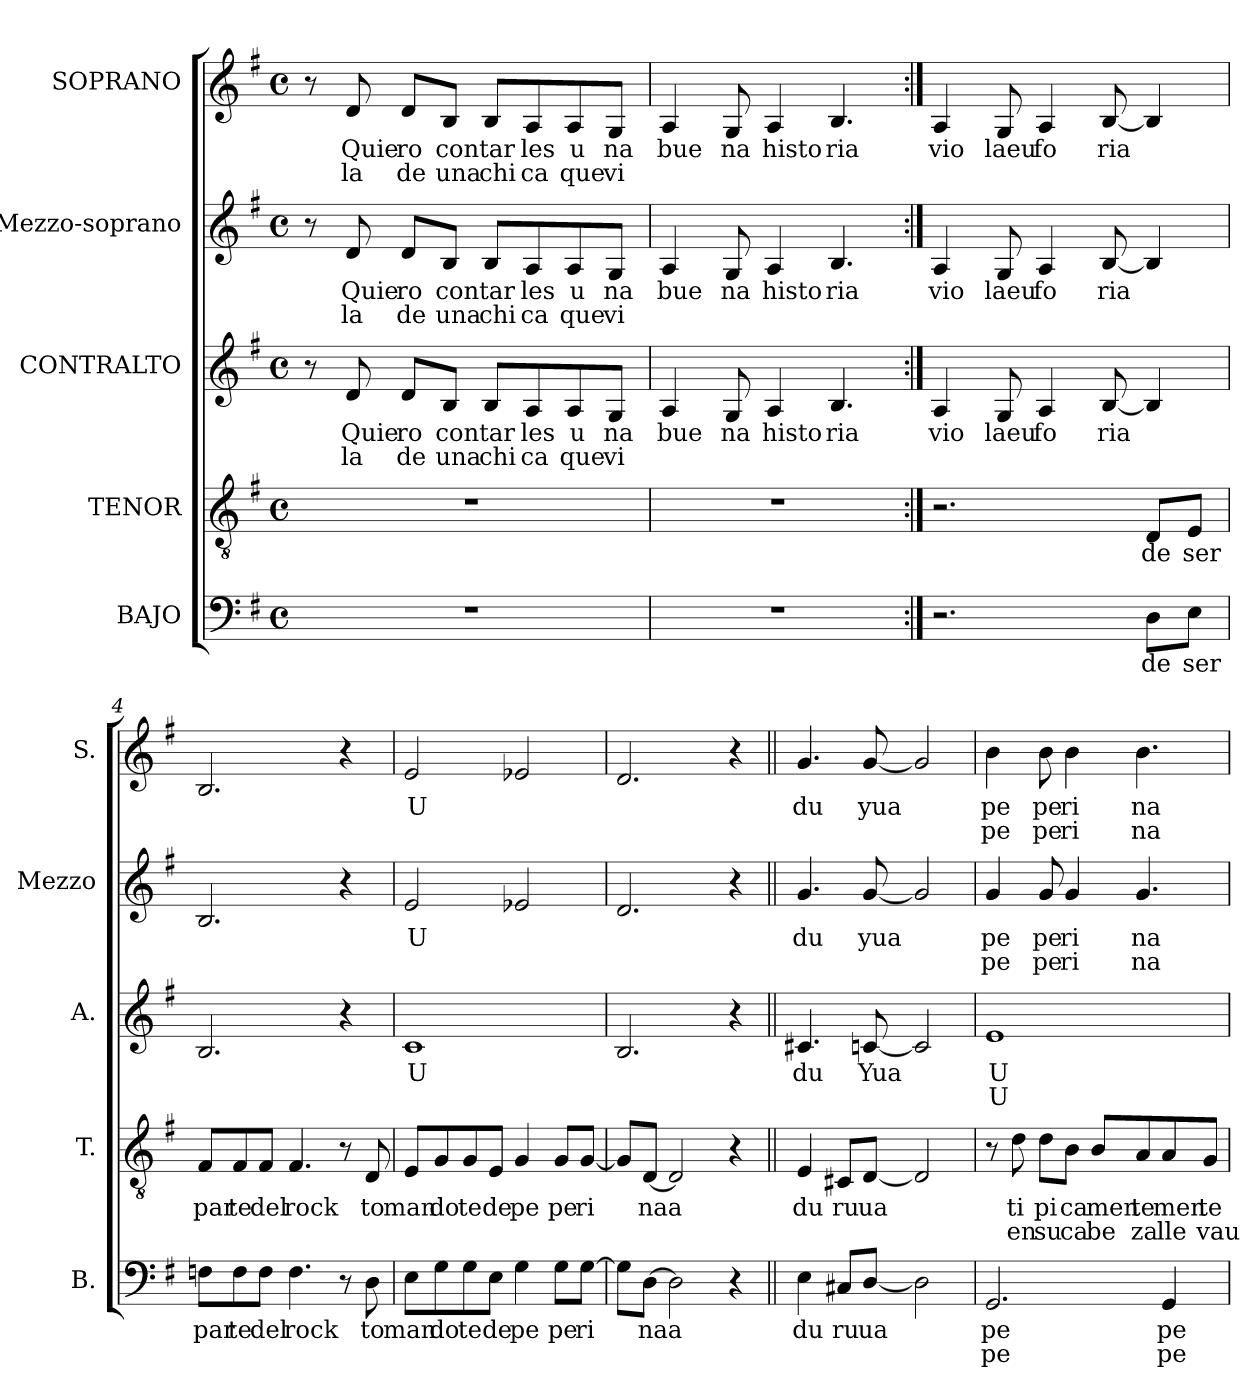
**kern	**text	**text	**kern	**text	**text	**kern	**text	**text	**kern	**text	**text	**kern	**text	**text
*part5	*part5	*part5	*part4	*part4	*part4	*part3	*part3	*part3	*part2	*part2	*part2	*part1	*part1	*part1
*staff5	*staff5	*staff5	*staff4	*staff4	*staff4	*staff3	*staff3	*staff3	*staff2	*staff2	*staff2	*staff1	*staff1	*staff1
*I"BAJO	*	*	*I"TENOR	*	*	*I"CONTRALTO	*	*	*I"Mezzo-soprano	*	*	*I"SOPRANO	*	*
*I'B.	*	*	*I'T.	*	*	*I'A.	*	*	*I'Mezzo	*	*	*I'S.	*	*
*clefF4	*	*	*clefGv2	*	*	*clefG2	*	*	*clefG2	*	*	*clefG2	*	*
*k[f#]	*	*	*k[f#]	*	*	*k[f#]	*	*	*k[f#]	*	*	*k[f#]	*	*
*G:	*	*	*G:	*	*	*G:	*	*	*G:	*	*	*G:	*	*
*M4/4	*	*	*M4/4	*	*	*M4/4	*	*	*M4/4	*	*	*M4/4	*	*
*met(c)	*	*	*met(c)	*	*	*met(c)	*	*	*met(c)	*	*	*met(c)	*	*
=1	=1	=1	=1	=1	=1	=1	=1	=1	=1	=1	=1	=1	=1	=1
1r	.	.	1r	.	.	8r	.	.	8r	.	.	8r	.	.
.	.	.	.	.	.	8d/	Quie	la	8d/	Quie	la	8d/	Quie	la
.	.	.	.	.	.	8d/L	ro	de	8d/L	ro	de	8d/L	ro	de
.	.	.	.	.	.	8B/J	con	una	8B/J	con	una	8B/J	con	una
.	.	.	.	.	.	8B/L	tar	chi	8B/L	tar	chi	8B/L	tar	chi
.	.	.	.	.	.	8A/	les	ca	8A/	les	ca	8A/	les	ca
.	.	.	.	.	.	8A/	u	que	8A/	u	que	8A/	u	que
.	.	.	.	.	.	8G/J	na	vi	8G/J	na	vi	8G/J	na	vi
=2	=2	=2	=2	=2	=2	=2	=2	=2	=2	=2	=2	=2	=2	=2
1r	.	.	1r	.	.	4A/	bue	.	4A/	bue	.	4A/	bue	.
.	.	.	.	.	.	8G/	na	.	8G/	na	.	8G/	na	.
.	.	.	.	.	.	4A/	histo	.	4A/	histo	.	4A/	histo	.
.	.	.	.	.	.	4.B/	ria	.	4.B/	ria	.	4.B/	ria	.
!!LO:PB:g=z
=3:|!	=3:|!	=3:|!	=3:|!	=3:|!	=3:|!	=3:|!	=3:|!	=3:|!	=3:|!	=3:|!	=3:|!	=3:|!	=3:|!	=3:|!
2.r	.	.	2.r	.	.	4A/	vio	.	4A/	vio	.	4A/	vio	.
.	.	.	.	.	.	8G/	laeu	.	8G/	laeu	.	8G/	laeu	.
.	.	.	.	.	.	4A/	fo	.	4A/	fo	.	4A/	fo	.
.	.	.	.	.	.	[8B/	ria	.	[8B/	ria	.	[8B/	ria	.
8D\L	de	.	8D/L	de	.	4B/]	.	.	4B/]	.	.	4B/]	.	.
8E\J	ser	.	8E/J	ser	.	.	.	.	.	.	.	.	.	.
!!LO:PB:g=z
=4	=4	=4	=4	=4	=4	=4	=4	=4	=4	=4	=4	=4	=4	=4
8Fn\L	par	.	8F#/L	par	.	2.B/	.	.	2.B/	.	.	2.B/	.	.
8F\	te	.	8F#/	te	.	.	.	.	.	.	.	.	.	.
8F\J	del	.	8F#/J	del	.	.	.	.	.	.	.	.	.	.
4.F\	rock	.	4.F#/	rock	.	.	.	.	.	.	.	.	.	.
8r	.	.	8r	.	.	4r	.	.	4r	.	.	4r	.	.
8D\	to	.	8D/	to	.	.	.	.	.	.	.	.	.	.
=5	=5	=5	=5	=5	=5	=5	=5	=5	=5	=5	=5	=5	=5	=5
8E\L	man	.	8E/L	man	.	1c	U	.	2e/	U	.	2e/	U	.
8G\	do	.	8G/	do	.	.	.	.	.	.	.	.	.	.
8G\	te	.	8G/	te	.	.	.	.	.	.	.	.	.	.
8E\J	de	.	8E/J	de	.	.	.	.	.	.	.	.	.	.
4G\	pe	.	4G/	pe	.	.	.	.	2e-X/	.	.	2e-X/	.	.
8G\L	pe	.	8G/L	pe	.	.	.	.	.	.	.	.	.	.
[8G\J	ri	.	[8G/J	ri	.	.	.	.	.	.	.	.	.	.
=6	=6	=6	=6	=6	=6	=6	=6	=6	=6	=6	=6	=6	=6	=6
8G\L]	.	.	8G/L]	.	.	2.B/	.	.	2.d/	.	.	2.d/	.	.
[8D\J	naa	.	[8D/J	naa	.	.	.	.	.	.	.	.	.	.
2D\]	.	.	2D/]	.	.	.	.	.	.	.	.	.	.	.
4r	.	.	4r	.	.	4r	.	.	4r	.	.	4r	.	.
=7||	=7||	=7||	=7||	=7||	=7||	=7||	=7||	=7||	=7||	=7||	=7||	=7||	=7||	=7||
4E\	du	.	4E/	du	.	4.c#X/	du	.	4.g/	du	.	4.g/	du	.
8C#X/L	ru	.	8C#X/L	ru	.	.	.	.	.	.	.	.	.	.
[8D/J	ua	.	[8D/J	ua	.	[8cn/	Yua	.	[8g/	yua	.	[8g/	yua	.
2D\]	.	.	2D/]	.	.	2c/]	.	.	2g/]	.	.	2g/]	.	.
!!LO:PB:g=z
=8	=8	=8	=8	=8	=8	=8	=8	=8	=8	=8	=8	=8	=8	=8
2.GG/	pe	pe	8r	.	.	1e	U	U	4g/	pe	pe	4b\	pe	pe
.	.	.	8d\	ti	en	.	.	.	.	.	.	.	.	.
.	.	.	8d\L	pi	su	.	.	.	8g/	pe	pe	8b\	pe	pe
.	.	.	8B\J	ca	ca	.	.	.	4g/	ri	ri	4b\	ri	ri
.	.	.	8B/L	men	be	.	.	.	.	.	.	.	.	.
.	.	.	8A/	te	za	.	.	.	4.g/	na	na	4.b\	na	na
4GG/	pe	pe	8A/	men	lle	.	.	.	.	.	.	.	.	.
.	.	.	8G/J	te	vau	.	.	.	.	.	.	.	.	.
=	=	=	=	=	=	=	=	=	=	=	=	=	=	=
*-	*-	*-	*-	*-	*-	*-	*-	*-	*-	*-	*-	*-	*-	*-
